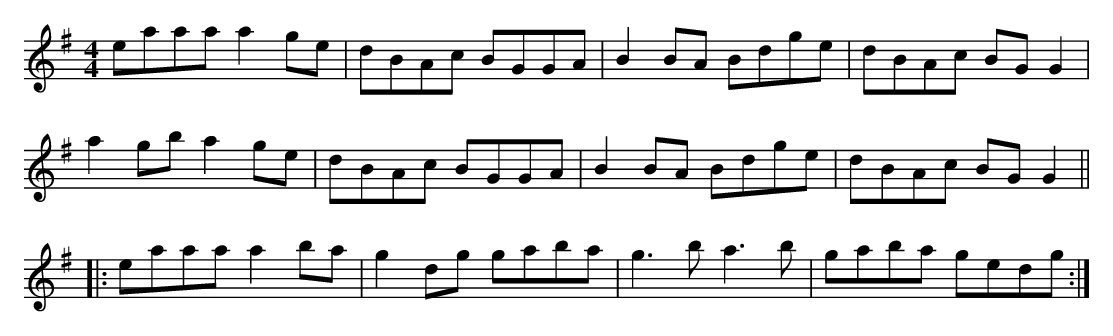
X:1
M:4/4
K:G
eaaa a2 ge|dBAc BGGA|B2 BA Bdge|dBAc BG G2|
a2 gb a2 ge|dBAc BGGA|B2 BA Bdge|dBAc BG G2||
|:eaaa a2 ba|g2 dg gaba|g3 b a3 b|gaba gedg:|
